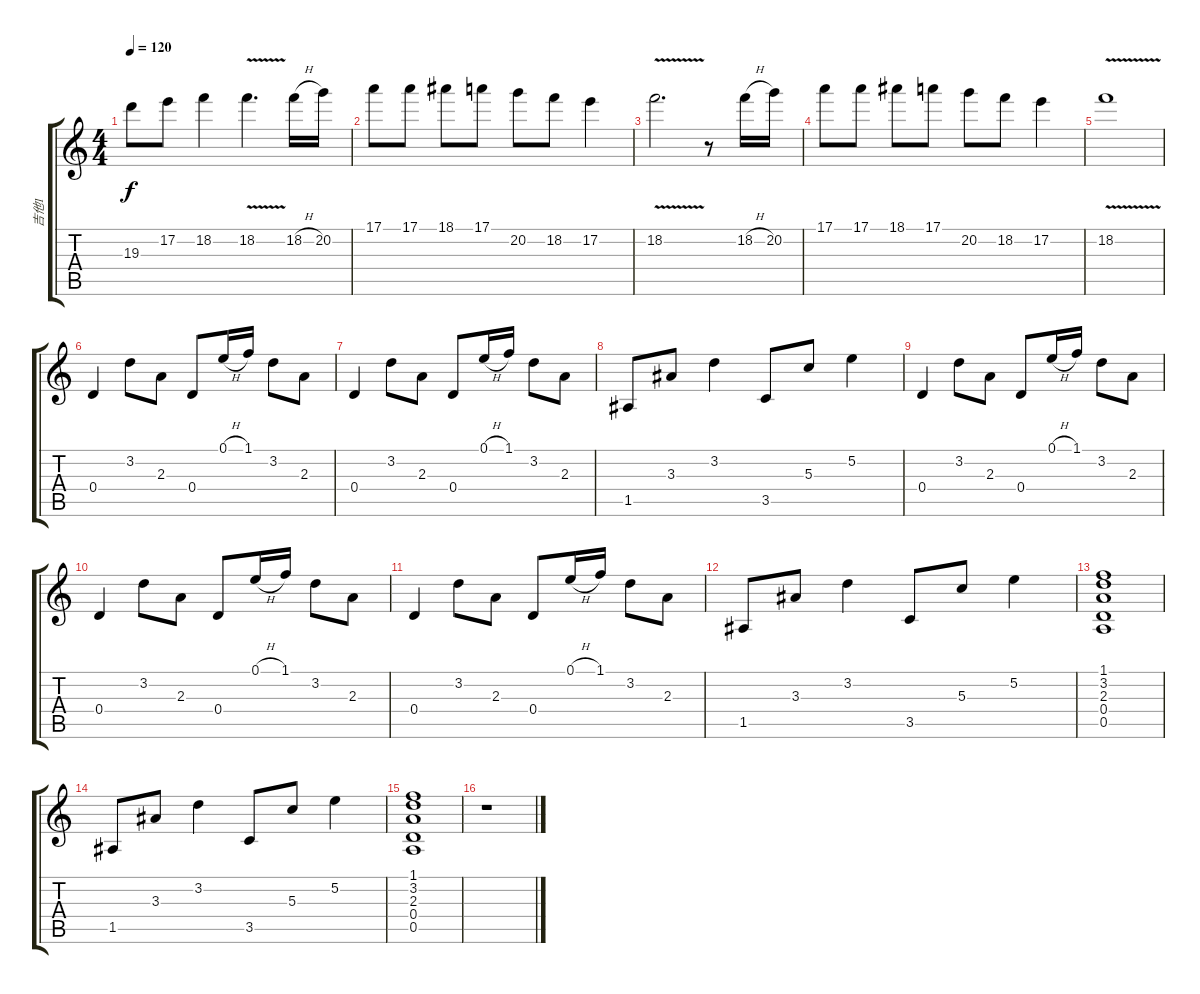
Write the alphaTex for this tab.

\track ("吉他1" "吉他1") {instrument distortionguitar}
\staff {score tabs}
\tuning (E4 B3 G3 D3 A2 E2) {hide}
\ts (4 4)
\tempo 120
\clef g2
\ks c
19.3.8{dy f} 17.2.8 18.2.4 18.2{v}.4{d} 18.2{h}.16 20.2.16 |
17.1.8 17.1.8 18.1.8 17.1.8 20.2.8 18.2.8 17.2.4 |
18.2{v}.2{d} r.8 18.2{h}.16 20.2.16 |
17.1.8 17.1.8 18.1.8 17.1.8 20.2.8 18.2.8 17.2.4 |
18.2{v}.1 |
0.4.4 3.2.8 2.3.8 0.4.8 0.1{h}.16 1.1.16 3.2.8 2.3.8 |
0.4.4 3.2.8 2.3.8 0.4.8 0.1{h}.16 1.1.16 3.2.8 2.3.8 |
1.5.8 3.3.8 3.2.4 3.5.8 5.3.8 5.2.4 |
0.4.4 3.2.8 2.3.8 0.4.8 0.1{h}.16 1.1.16 3.2.8 2.3.8 |
0.4.4 3.2.8 2.3.8 0.4.8 0.1{h}.16 1.1.16 3.2.8 2.3.8 |
0.4.4 3.2.8 2.3.8 0.4.8 0.1{h}.16 1.1.16 3.2.8 2.3.8 |
1.5.8 3.3.8 3.2.4 3.5.8 5.3.8 5.2.4 |
(1.1 3.2 2.3 0.4 0.5).1 |
1.5.8 3.3.8 3.2.4 3.5.8 5.3.8 5.2.4 |
(1.1 3.2 2.3 0.4 0.5).1 |
r.1
